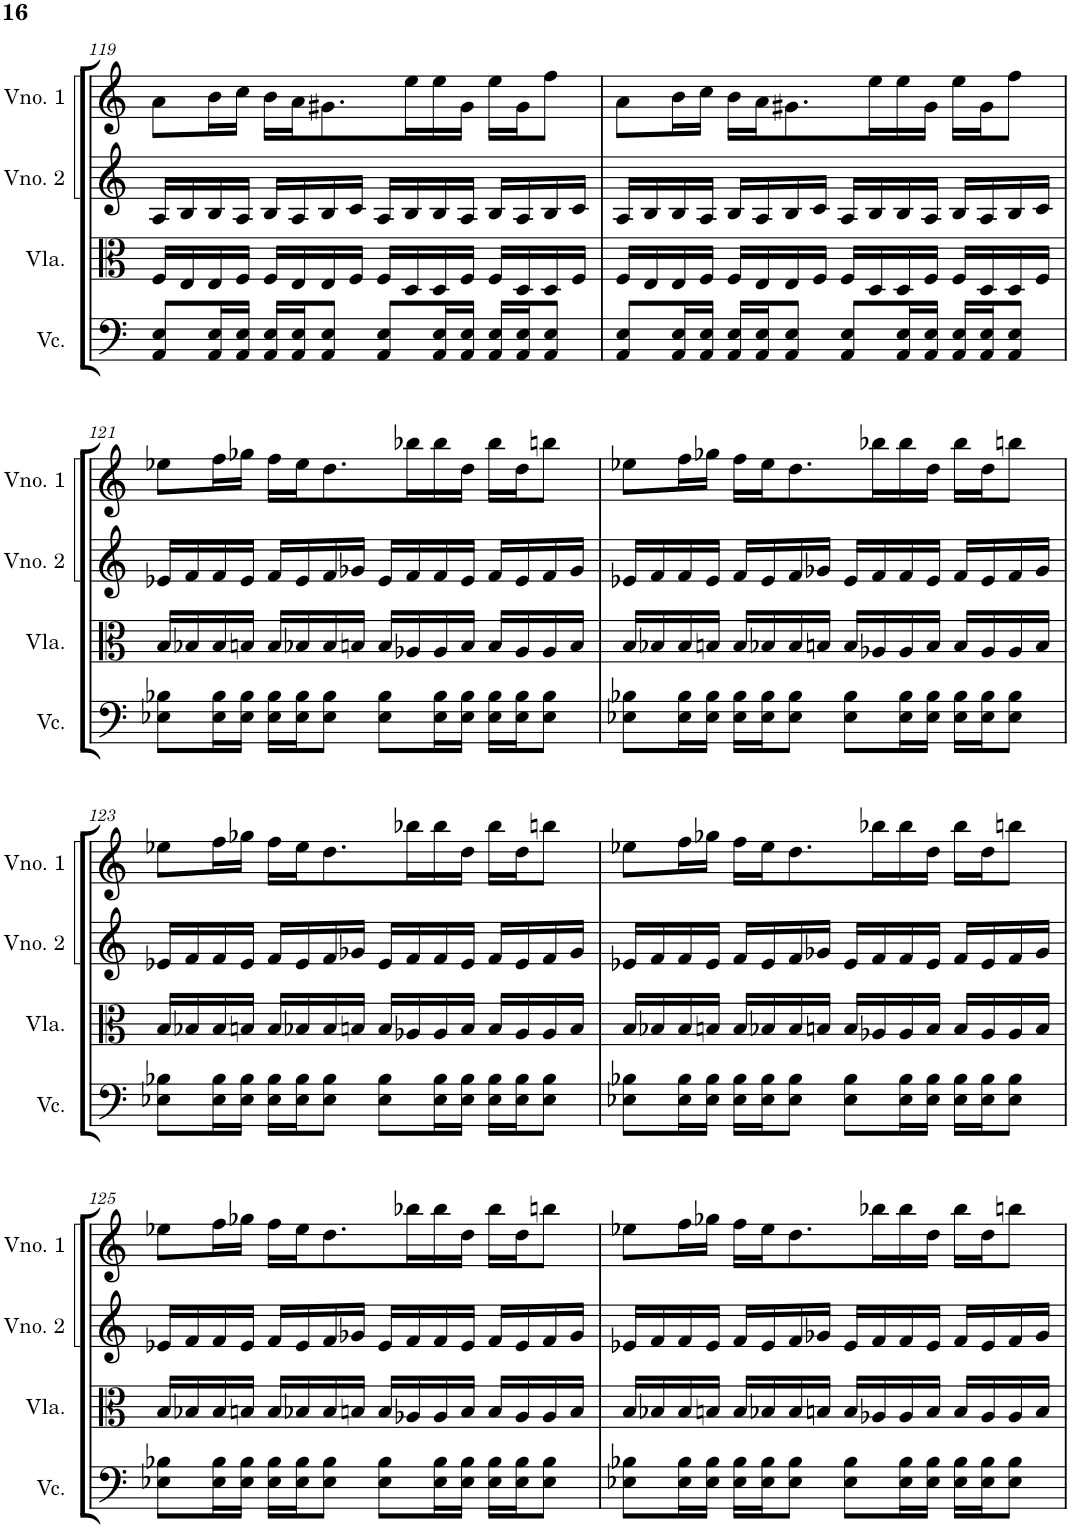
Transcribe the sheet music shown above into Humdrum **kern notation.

**kern	**kern	**kern	**kern
*part4	*part3	*part2	*part1
*staff4	*staff3	*staff2	*staff1
*I"Violoncelo	*I"Viola	*I"Violino 2	*I"Violino 1
*I'Vc.	*I'Vla.	*I'Vno. 2	*I'Vno. 1
!!LO:PB:g=z
*clefF4	*clefC3	*clefG2	*clefG2
*k[]	*k[]	*k[]	*k[]
*M4/4	*M4/4	*M4/4	*M4/4
=119	=119	=119	=119
8AA/ 8E/L	16F/LL	16A/LL	8a\L
.	16E/	16B/	.
16AA/ 16E/L	16E/	16B/	16b\L
16AA/ 16E/JJ	16F/JJ	16A/JJ	16cc\JJ
16AA/ 16E/LL	16F/LL	16B/LL	16b\LL
16AA/ 16E/J	16E/	16A/	16a\J
8AA/ 8E/J	16E/	16B/	8.g#X\
.	16F/JJ	16c/JJ	.
8AA/ 8E/L	16F/LL	16A/LL	.
.	16D/	16B/	16ee\L
16AA/ 16E/L	16D/	16B/	16ee\
16AA/ 16E/JJ	16F/JJ	16A/JJ	16g#\JJ
16AA/ 16E/LL	16F/LL	16B/LL	16ee\LL
16AA/ 16E/J	16D/	16A/	16g#\J
8AA/ 8E/J	16D/	16B/	8ff\J
.	16F/JJ	16c/JJ	.
=120	=120	=120	=120
8AA/ 8E/L	16F/LL	16A/LL	8a\L
.	16E/	16B/	.
16AA/ 16E/L	16E/	16B/	16b\L
16AA/ 16E/JJ	16F/JJ	16A/JJ	16cc\JJ
16AA/ 16E/LL	16F/LL	16B/LL	16b\LL
16AA/ 16E/J	16E/	16A/	16a\J
8AA/ 8E/J	16E/	16B/	8.g#X\
.	16F/JJ	16c/JJ	.
8AA/ 8E/L	16F/LL	16A/LL	.
.	16D/	16B/	16ee\L
16AA/ 16E/L	16D/	16B/	16ee\
16AA/ 16E/JJ	16F/JJ	16A/JJ	16g#\JJ
16AA/ 16E/LL	16F/LL	16B/LL	16ee\LL
16AA/ 16E/J	16D/	16A/	16g#\J
8AA/ 8E/J	16D/	16B/	8ff\J
.	16F/JJ	16c/JJ	.
!!LO:LB:g=z
=121	=121	=121	=121
8E-X\ 8B-X\L	16B/LL	16e-X/LL	8ee-X\L
.	16B-X/	16f/	.
16E-\ 16B-\L	16B-/	16f/	16ff\L
16E-\ 16B-\JJ	16Bn/JJ	16e-/JJ	16gg-X\JJ
16E-\ 16B-\LL	16B/LL	16f/LL	16ff\LL
16E-\ 16B-\J	16B-X/	16e-/	16ee-\J
8E-\ 8B-\J	16B-/	16f/	8.dd\
.	16Bn/JJ	16g-X/JJ	.
8E-\ 8B-\L	16B/LL	16e-/LL	.
.	16A-X/	16f/	16bb-X\L
16E-\ 16B-\L	16A-/	16f/	16bb-\
16E-\ 16B-\JJ	16B/JJ	16e-/JJ	16dd\JJ
16E-\ 16B-\LL	16B/LL	16f/LL	16bb-\LL
16E-\ 16B-\J	16A-/	16e-/	16dd\J
8E-\ 8B-\J	16A-/	16f/	8bbn\J
.	16B/JJ	16g-/JJ	.
=122	=122	=122	=122
8E-X\ 8B-X\L	16B/LL	16e-X/LL	8ee-X\L
.	16B-X/	16f/	.
16E-\ 16B-\L	16B-/	16f/	16ff\L
16E-\ 16B-\JJ	16Bn/JJ	16e-/JJ	16gg-X\JJ
16E-\ 16B-\LL	16B/LL	16f/LL	16ff\LL
16E-\ 16B-\J	16B-X/	16e-/	16ee-\J
8E-\ 8B-\J	16B-/	16f/	8.dd\
.	16Bn/JJ	16g-X/JJ	.
8E-\ 8B-\L	16B/LL	16e-/LL	.
.	16A-X/	16f/	16bb-X\L
16E-\ 16B-\L	16A-/	16f/	16bb-\
16E-\ 16B-\JJ	16B/JJ	16e-/JJ	16dd\JJ
16E-\ 16B-\LL	16B/LL	16f/LL	16bb-\LL
16E-\ 16B-\J	16A-/	16e-/	16dd\J
8E-\ 8B-\J	16A-/	16f/	8bbn\J
.	16B/JJ	16g-/JJ	.
!!LO:LB:g=z
=123	=123	=123	=123
8E-X\ 8B-X\L	16B/LL	16e-X/LL	8ee-X\L
.	16B-X/	16f/	.
16E-\ 16B-\L	16B-/	16f/	16ff\L
16E-\ 16B-\JJ	16Bn/JJ	16e-/JJ	16gg-X\JJ
16E-\ 16B-\LL	16B/LL	16f/LL	16ff\LL
16E-\ 16B-\J	16B-X/	16e-/	16ee-\J
8E-\ 8B-\J	16B-/	16f/	8.dd\
.	16Bn/JJ	16g-X/JJ	.
8E-\ 8B-\L	16B/LL	16e-/LL	.
.	16A-X/	16f/	16bb-X\L
16E-\ 16B-\L	16A-/	16f/	16bb-\
16E-\ 16B-\JJ	16B/JJ	16e-/JJ	16dd\JJ
16E-\ 16B-\LL	16B/LL	16f/LL	16bb-\LL
16E-\ 16B-\J	16A-/	16e-/	16dd\J
8E-\ 8B-\J	16A-/	16f/	8bbn\J
.	16B/JJ	16g-/JJ	.
=124	=124	=124	=124
8E-X\ 8B-X\L	16B/LL	16e-X/LL	8ee-X\L
.	16B-X/	16f/	.
16E-\ 16B-\L	16B-/	16f/	16ff\L
16E-\ 16B-\JJ	16Bn/JJ	16e-/JJ	16gg-X\JJ
16E-\ 16B-\LL	16B/LL	16f/LL	16ff\LL
16E-\ 16B-\J	16B-X/	16e-/	16ee-\J
8E-\ 8B-\J	16B-/	16f/	8.dd\
.	16Bn/JJ	16g-X/JJ	.
8E-\ 8B-\L	16B/LL	16e-/LL	.
.	16A-X/	16f/	16bb-X\L
16E-\ 16B-\L	16A-/	16f/	16bb-\
16E-\ 16B-\JJ	16B/JJ	16e-/JJ	16dd\JJ
16E-\ 16B-\LL	16B/LL	16f/LL	16bb-\LL
16E-\ 16B-\J	16A-/	16e-/	16dd\J
8E-\ 8B-\J	16A-/	16f/	8bbn\J
.	16B/JJ	16g-/JJ	.
!!LO:LB:g=z
=125	=125	=125	=125
8E-X\ 8B-X\L	16B/LL	16e-X/LL	8ee-X\L
.	16B-X/	16f/	.
16E-\ 16B-\L	16B-/	16f/	16ff\L
16E-\ 16B-\JJ	16Bn/JJ	16e-/JJ	16gg-X\JJ
16E-\ 16B-\LL	16B/LL	16f/LL	16ff\LL
16E-\ 16B-\J	16B-X/	16e-/	16ee-\J
8E-\ 8B-\J	16B-/	16f/	8.dd\
.	16Bn/JJ	16g-X/JJ	.
8E-\ 8B-\L	16B/LL	16e-/LL	.
.	16A-X/	16f/	16bb-X\L
16E-\ 16B-\L	16A-/	16f/	16bb-\
16E-\ 16B-\JJ	16B/JJ	16e-/JJ	16dd\JJ
16E-\ 16B-\LL	16B/LL	16f/LL	16bb-\LL
16E-\ 16B-\J	16A-/	16e-/	16dd\J
8E-\ 8B-\J	16A-/	16f/	8bbn\J
.	16B/JJ	16g-/JJ	.
=126	=126	=126	=126
8E-X\ 8B-X\L	16B/LL	16e-X/LL	8ee-X\L
.	16B-X/	16f/	.
16E-\ 16B-\L	16B-/	16f/	16ff\L
16E-\ 16B-\JJ	16Bn/JJ	16e-/JJ	16gg-X\JJ
16E-\ 16B-\LL	16B/LL	16f/LL	16ff\LL
16E-\ 16B-\J	16B-X/	16e-/	16ee-\J
8E-\ 8B-\J	16B-/	16f/	8.dd\
.	16Bn/JJ	16g-X/JJ	.
8E-\ 8B-\L	16B/LL	16e-/LL	.
.	16A-X/	16f/	16bb-X\L
16E-\ 16B-\L	16A-/	16f/	16bb-\
16E-\ 16B-\JJ	16B/JJ	16e-/JJ	16dd\JJ
16E-\ 16B-\LL	16B/LL	16f/LL	16bb-\LL
16E-\ 16B-\J	16A-/	16e-/	16dd\J
8E-\ 8B-\J	16A-/	16f/	8bbn\J
.	16B/JJ	16g-/JJ	.
=	=	=	=
*-	*-	*-	*-
